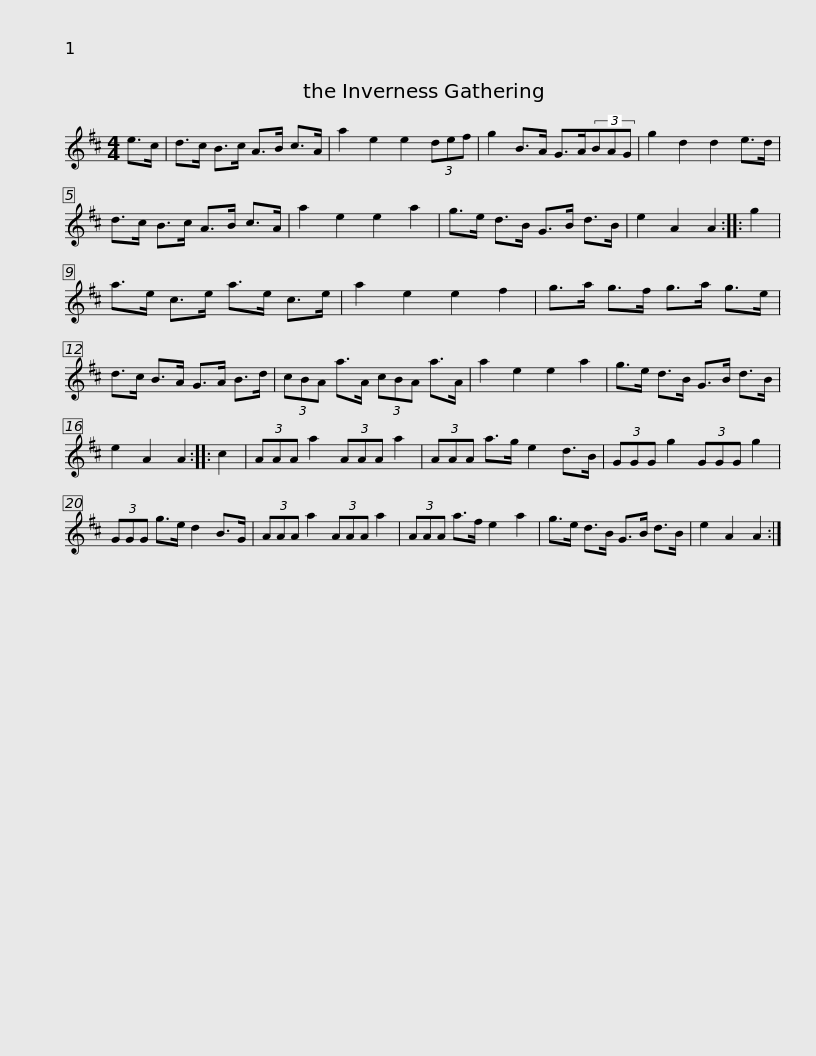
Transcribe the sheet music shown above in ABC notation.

X:1
L:1/8
M:4/4
I:linebreak $
K:D
V:1 treble
V:1
 e>c | d>c B>c A>B c>A | a2 e2 e2 (3def | g2 B>A G>A(3BAG | g2 d2 d2 e>d | %5
 d>c B>c A>B c>A |$ a2 e2 e2 a2 | g>e d>B G>B d>B | e2 A2 A2 :: g2 | %10
 a>e c>e a>e c>e | a2 e2 e2 f2 | g>a g>f g>a g>e |$ d>c B>A G>A B>d | (3cBA a>A (3cBA a>A | %15
 a2 e2 e2 a2 | g>e d>B G>B d>B | e2 A2 A2 :: c2 |$ (3AAA a2 (3AAA a2 | %20
 (3AAA a>g e2 d>B | (3GGG g2 (3GGG g2 | (3GGG g>e d2 B>G | (3AAA a2 (3AAA a2 |$ (3AAA a>f e2 a2 | %25
 g>e d>B G>B d>B | e2 A2 A2 :| %27
